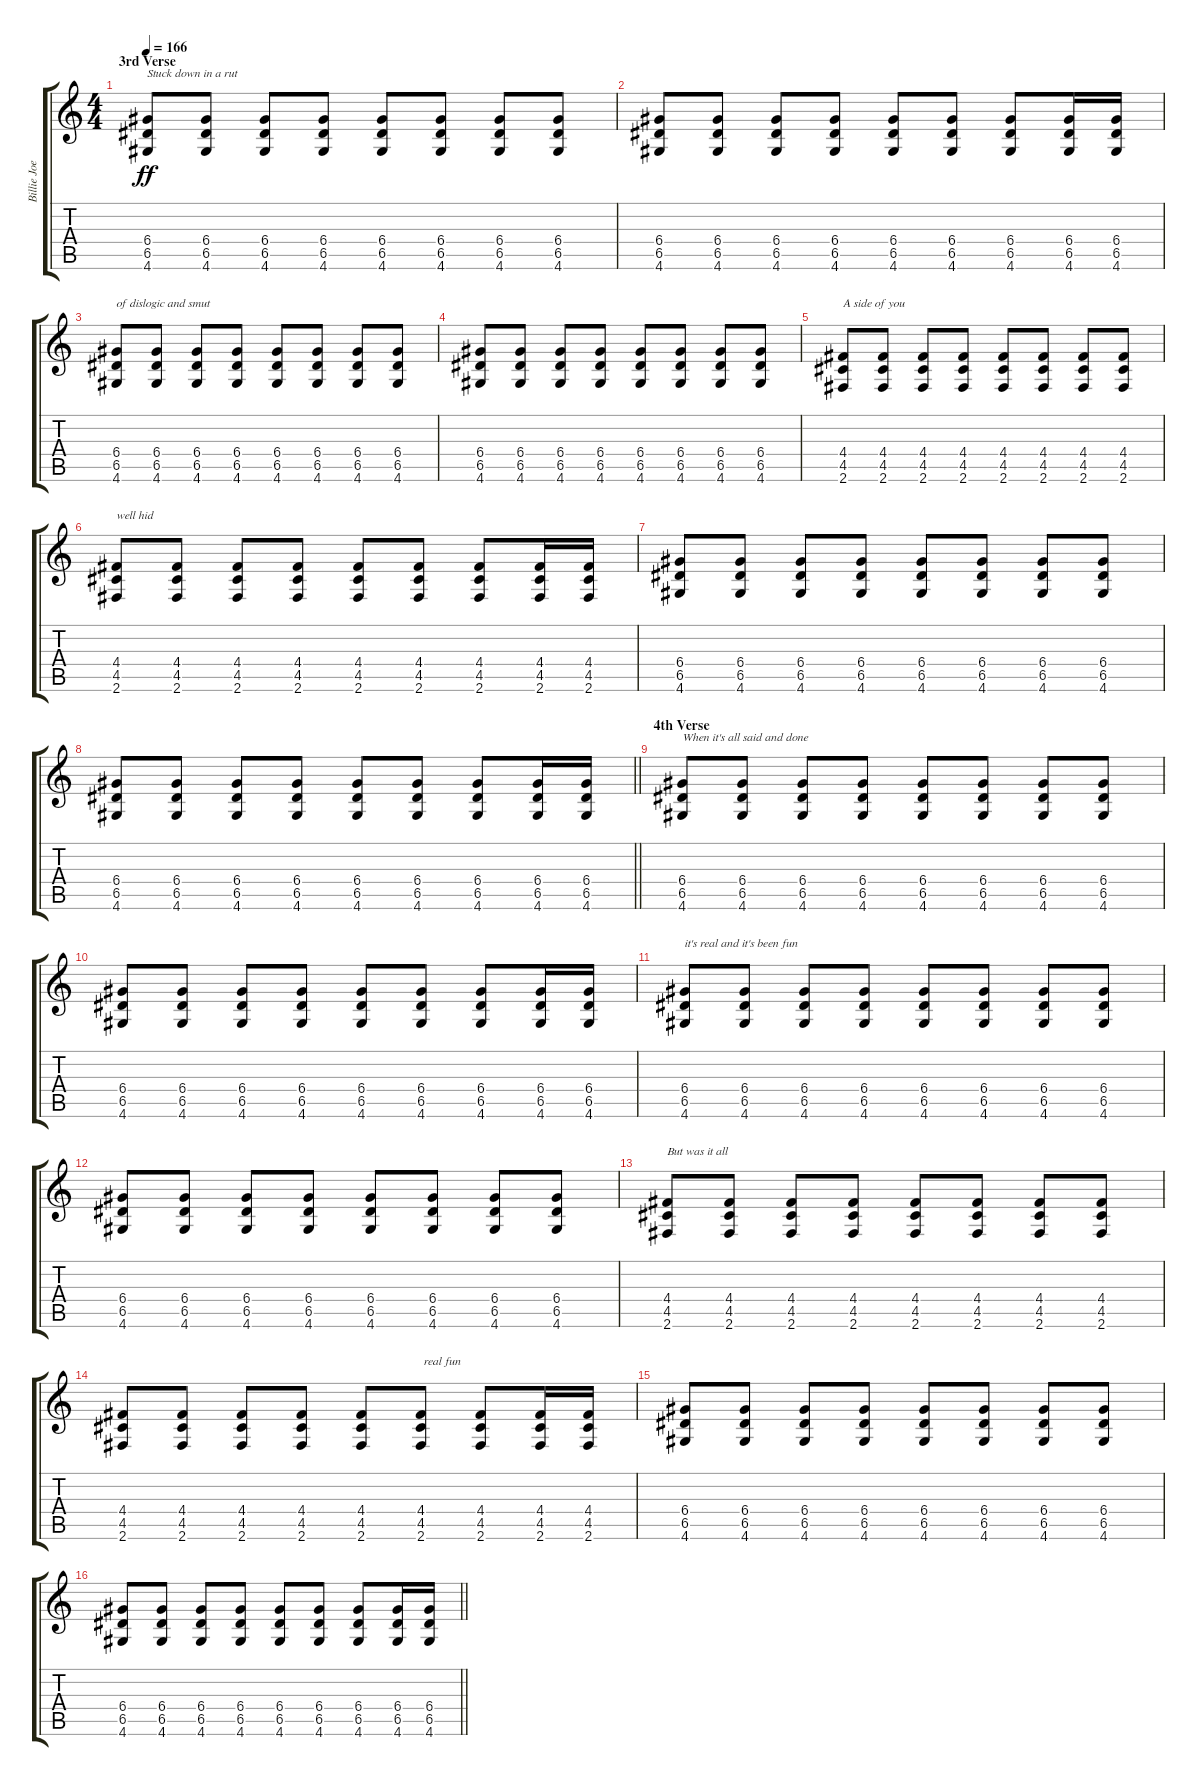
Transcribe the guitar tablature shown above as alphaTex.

\track ("Billie Joe Armstrong (Guitar)" "Billie Joe") {instrument acousticguitarnylon}
\staff {score tabs}
\tuning (E4 B3 G3 D3 A2 E2) {hide}
\ts (4 4)
\section ("" "3rd Verse")
\tempo 166
\clef g2
\ks c
(6.4 6.5 4.6).8{txt "Stuck down in a rut " dy ff} (6.4 6.5 4.6).8 (6.4 6.5 4.6).8 (6.4 6.5 4.6).8 (6.4 6.5 4.6).8 (6.4 6.5 4.6).8 (6.4 6.5 4.6).8 (6.4 6.5 4.6).8 |
(6.4 6.5 4.6).8 (6.4 6.5 4.6).8 (6.4 6.5 4.6).8 (6.4 6.5 4.6).8 (6.4 6.5 4.6).8 (6.4 6.5 4.6).8 (6.4 6.5 4.6).8 (6.4 6.5 4.6).16 (6.4 6.5 4.6).16 |
(6.4 6.5 4.6).8{txt "of dislogic and smut"} (6.4 6.5 4.6).8 (6.4 6.5 4.6).8 (6.4 6.5 4.6).8 (6.4 6.5 4.6).8 (6.4 6.5 4.6).8 (6.4 6.5 4.6).8 (6.4 6.5 4.6).8 |
(6.4 6.5 4.6).8 (6.4 6.5 4.6).8 (6.4 6.5 4.6).8 (6.4 6.5 4.6).8 (6.4 6.5 4.6).8 (6.4 6.5 4.6).8 (6.4 6.5 4.6).8 (6.4 6.5 4.6).8 |
(4.4 4.5 2.6).8{txt "A side of you"} (4.4 4.5 2.6).8 (4.4 4.5 2.6).8 (4.4 4.5 2.6).8 (4.4 4.5 2.6).8 (4.4 4.5 2.6).8 (4.4 4.5 2.6).8 (4.4 4.5 2.6).8 |
(4.4 4.5 2.6).8{txt "well hid"} (4.4 4.5 2.6).8 (4.4 4.5 2.6).8 (4.4 4.5 2.6).8 (4.4 4.5 2.6).8 (4.4 4.5 2.6).8 (4.4 4.5 2.6).8 (4.4 4.5 2.6).16 (4.4 4.5 2.6).16 |
(6.4 6.5 4.6).8 (6.4 6.5 4.6).8 (6.4 6.5 4.6).8 (6.4 6.5 4.6).8 (6.4 6.5 4.6).8 (6.4 6.5 4.6).8 (6.4 6.5 4.6).8 (6.4 6.5 4.6).8 |
\barLineRight lightlight
(6.4 6.5 4.6).8 (6.4 6.5 4.6).8 (6.4 6.5 4.6).8 (6.4 6.5 4.6).8 (6.4 6.5 4.6).8 (6.4 6.5 4.6).8 (6.4 6.5 4.6).8 (6.4 6.5 4.6).16 (6.4 6.5 4.6).16 |
\section ("" "4th Verse")
(6.4 6.5 4.6).8{txt "When it's all said and done"} (6.4 6.5 4.6).8 (6.4 6.5 4.6).8 (6.4 6.5 4.6).8 (6.4 6.5 4.6).8 (6.4 6.5 4.6).8 (6.4 6.5 4.6).8 (6.4 6.5 4.6).8 |
(6.4 6.5 4.6).8 (6.4 6.5 4.6).8 (6.4 6.5 4.6).8 (6.4 6.5 4.6).8 (6.4 6.5 4.6).8 (6.4 6.5 4.6).8 (6.4 6.5 4.6).8 (6.4 6.5 4.6).16 (6.4 6.5 4.6).16 |
(6.4 6.5 4.6).8{txt "it's real and it's been fun"} (6.4 6.5 4.6).8 (6.4 6.5 4.6).8 (6.4 6.5 4.6).8 (6.4 6.5 4.6).8 (6.4 6.5 4.6).8 (6.4 6.5 4.6).8 (6.4 6.5 4.6).8 |
(6.4 6.5 4.6).8 (6.4 6.5 4.6).8 (6.4 6.5 4.6).8 (6.4 6.5 4.6).8 (6.4 6.5 4.6).8 (6.4 6.5 4.6).8 (6.4 6.5 4.6).8 (6.4 6.5 4.6).8 |
(4.4 4.5 2.6).8{txt "But was it all"} (4.4 4.5 2.6).8 (4.4 4.5 2.6).8 (4.4 4.5 2.6).8 (4.4 4.5 2.6).8 (4.4 4.5 2.6).8 (4.4 4.5 2.6).8 (4.4 4.5 2.6).8 |
(4.4 4.5 2.6).8 (4.4 4.5 2.6).8 (4.4 4.5 2.6).8 (4.4 4.5 2.6).8 (4.4 4.5 2.6).8 (4.4 4.5 2.6).8{txt " real fun"} (4.4 4.5 2.6).8 (4.4 4.5 2.6).16 (4.4 4.5 2.6).16 |
(6.4 6.5 4.6).8 (6.4 6.5 4.6).8 (6.4 6.5 4.6).8 (6.4 6.5 4.6).8 (6.4 6.5 4.6).8 (6.4 6.5 4.6).8 (6.4 6.5 4.6).8 (6.4 6.5 4.6).8 |
\barLineRight lightlight
(6.4 6.5 4.6).8 (6.4 6.5 4.6).8 (6.4 6.5 4.6).8 (6.4 6.5 4.6).8 (6.4 6.5 4.6).8 (6.4 6.5 4.6).8 (6.4 6.5 4.6).8 (6.4 6.5 4.6).16 (6.4 6.5 4.6).16
